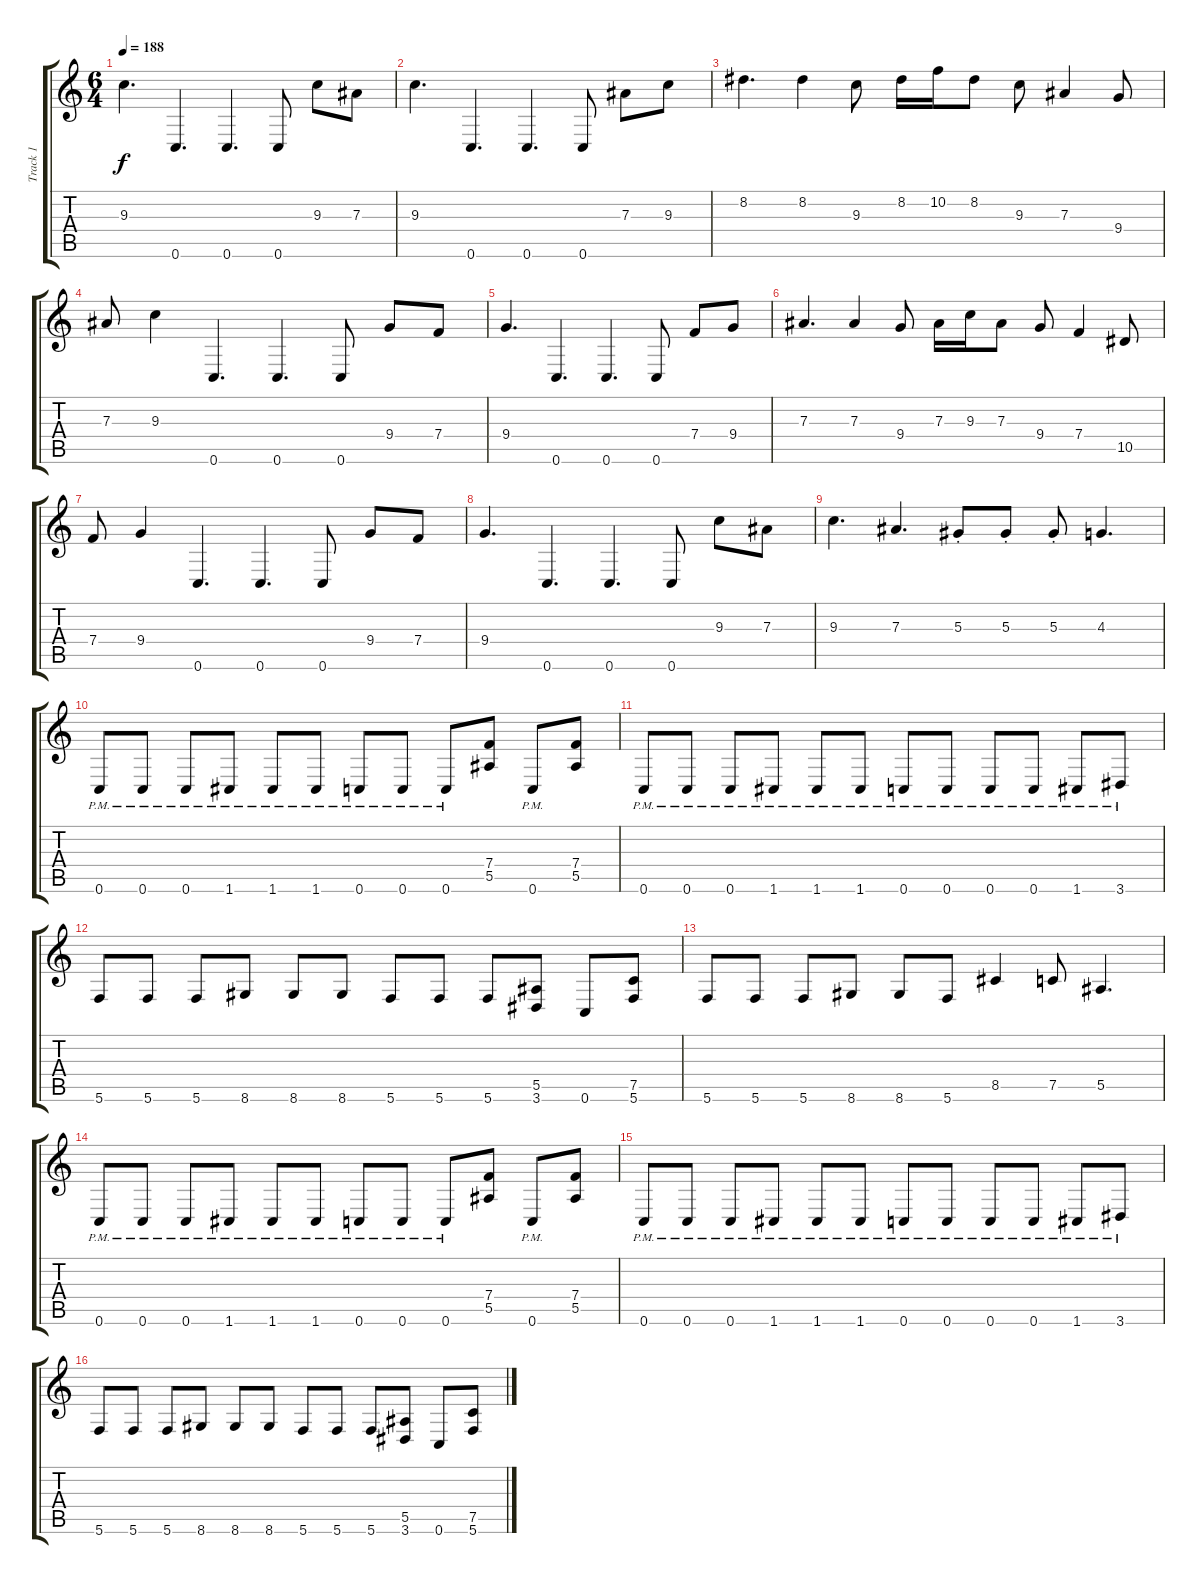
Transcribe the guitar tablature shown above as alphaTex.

\track ("Track 1" "Track 1") {instrument overdrivenguitar}
\staff {score tabs}
\tuning (C4 G3 Eb3 Bb2 F2 C2) {hide}
\ts (6 4)
\tempo 188
\clef g2
\ks c
9.3.4{d dy f} 0.6.4{d} 0.6.4{d} 0.6.8 9.3.8 7.3.8 |
9.3.4{d} 0.6.4{d} 0.6.4{d} 0.6.8 7.3.8 9.3.8 |
8.2.4{d} 8.2.4 9.3.8 8.2.16 10.2.16 8.2.8 9.3.8 7.3.4 9.4.8 |
7.3.8 9.3.4 0.6.4{d} 0.6.4{d} 0.6.8 9.4.8 7.4.8 |
9.4.4{d} 0.6.4{d} 0.6.4{d} 0.6.8 7.4.8 9.4.8 |
7.3.4{d} 7.3.4 9.4.8 7.3.16 9.3.16 7.3.8 9.4.8 7.4.4 10.5.8 |
7.4.8 9.4.4 0.6.4{d} 0.6.4{d} 0.6.8 9.4.8 7.4.8 |
9.4.4{d} 0.6.4{d} 0.6.4{d} 0.6.8 9.3.8 7.3.8 |
9.3.4{d} 7.3.4{d} 5.3{st}.8 5.3{st}.8 5.3{st}.8 4.3.4{d} |
0.6{pm}.8 0.6{pm}.8 0.6{pm}.8 1.6{pm}.8 1.6{pm}.8 1.6{pm}.8 0.6{pm}.8 0.6{pm}.8 0.6{pm}.8 (7.4 5.5).8 0.6{pm}.8 (7.4 5.5).8 |
0.6{pm}.8 0.6{pm}.8 0.6{pm}.8 1.6{pm}.8 1.6{pm}.8 1.6{pm}.8 0.6{pm}.8 0.6{pm}.8 0.6{pm}.8 0.6{pm}.8 1.6{pm}.8 3.6{pm}.8 |
5.6.8 5.6.8 5.6.8 8.6.8 8.6.8 8.6.8 5.6.8 5.6.8 5.6.8 (5.5 3.6).8 0.6.8 (7.5 5.6).8 |
5.6.8 5.6.8 5.6.8 8.6.8 8.6.8 5.6.8 8.5.4 7.5.8 5.5.4{d} |
0.6{pm}.8 0.6{pm}.8 0.6{pm}.8 1.6{pm}.8 1.6{pm}.8 1.6{pm}.8 0.6{pm}.8 0.6{pm}.8 0.6{pm}.8 (7.4 5.5).8 0.6{pm}.8 (7.4 5.5).8 |
0.6{pm}.8 0.6{pm}.8 0.6{pm}.8 1.6{pm}.8 1.6{pm}.8 1.6{pm}.8 0.6{pm}.8 0.6{pm}.8 0.6{pm}.8 0.6{pm}.8 1.6{pm}.8 3.6{pm}.8 |
5.6.8 5.6.8 5.6.8 8.6.8 8.6.8 8.6.8 5.6.8 5.6.8 5.6.8 (5.5 3.6).8 0.6.8 (7.5 5.6).8
